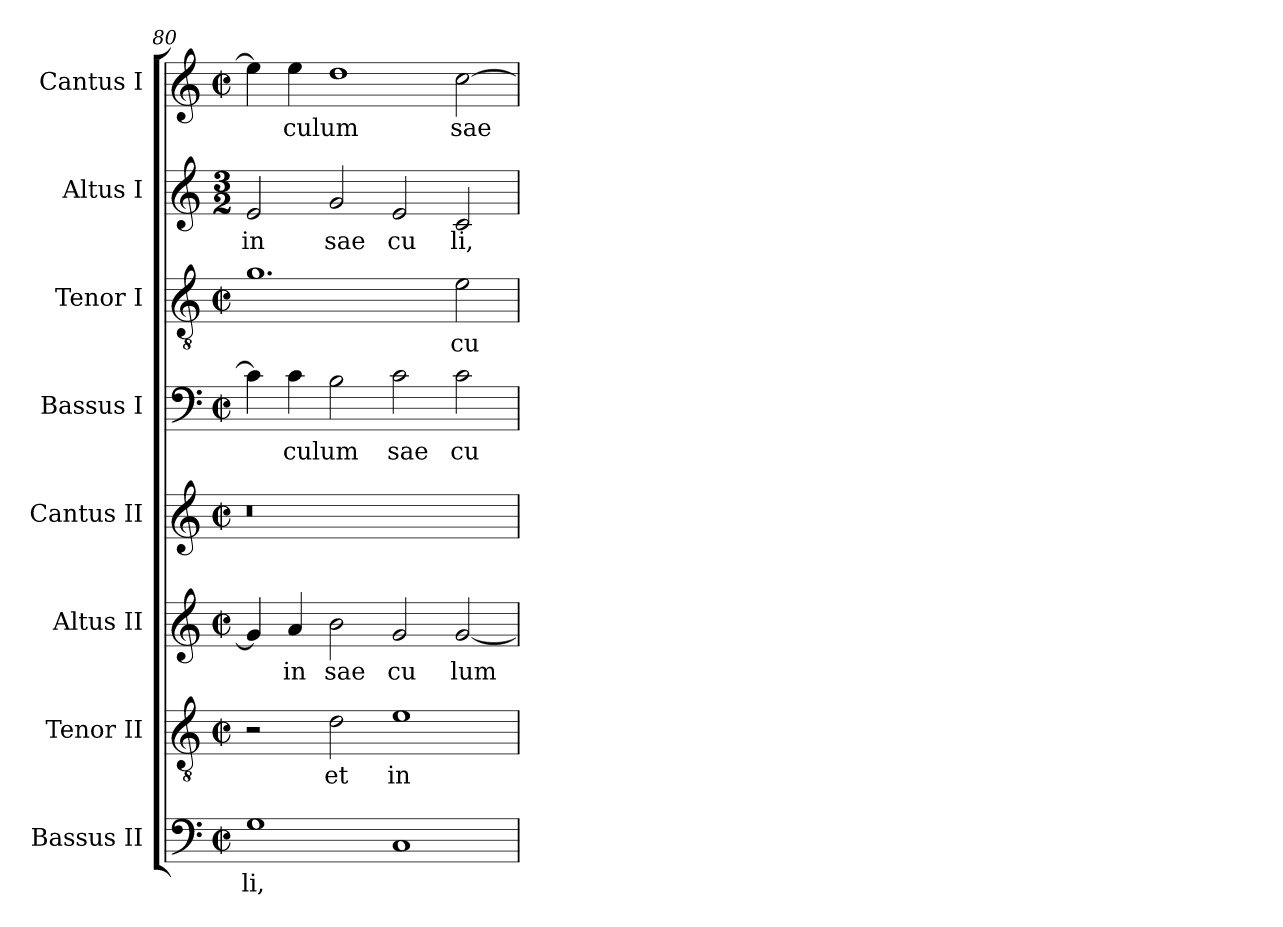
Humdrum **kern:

**kern	**text	**kern	**text	**kern	**text	**kern	**kern	**text	**kern	**text	**kern	**text	**kern	**text
*part8	*part8	*part7	*part7	*part6	*part6	*part5	*part4	*part4	*part3	*part3	*part2	*part2	*part1	*part1
*staff8	*staff8	*staff7	*staff7	*staff6	*staff6	*staff5	*staff4	*staff4	*staff3	*staff3	*staff2	*staff2	*staff1	*staff1
*I"Bassus II	*	*I"Tenor II	*	*I"Altus II	*	*I"Cantus II	*I"Bassus I	*	*I"Tenor I	*	*I"Altus I	*	*I"Cantus I	*
*clefF4	*	*clefGv2	*	*clefG2	*	*clefG2	*clefF4	*	*clefGv2	*	*clefG2	*	*clefG2	*
*M2/2	*	*M2/2	*	*M2/2	*	*M2/2	*M2/2	*	*M2/2	*	*M3/2	*	*M2/2	*
*met(c|)	*	*met(c|)	*	*met(c|)	*	*met(c|)	*met(c|)	*	*met(c|)	*	*	*	*met(c|)	*
=80	=80	=80	=80	=80	=80	=80	=80	=80	=80	=80	=80	=80	=80	=80
!	!LO:LY:b:cj	!	!	!	!	!	!	!	!	!	!	!LO:LY:b:cj	!	!
1G	li,	2r	.	4g/]	.	0r	4c\]	.	1.g	.	2e/	in	4ee\]	.
!	!	!	!	!	!LO:LY:b:cj	!	!	!LO:LY:b	!	!	!	!	!	!LO:LY:b
.	.	.	.	4a/	in	.	4c\	culum	.	.	.	.	4ee\	culum
!	!	!	!LO:LY:b:cj	!	!LO:LY:b:cj	!	!	!	!	!	!	!LO:LY:b:cj	!	!
.	.	2d\	et	2b\	sae	.	2B\	.	.	.	2g/	sae	1dd	.
!	!	!	!LO:LY:b:cj	!	!LO:LY:b:cj	!	!	!LO:LY:b:cj	!	!	!	!LO:LY:b:cj	!	!
1C	.	1e	in	2g/	cu	.	2c\	sae	.	.	2e/	cu	.	.
!	!	!	!	!	!LO:LY:b	!	!	!LO:LY:b:cj	!	!LO:LY:b:cj	!	!LO:LY:b:cj	!	!LO:LY:b
.	.	.	.	[<2g/	lum	.	2c\	cu	2e\	-cu-	2c/	li,	[>2cc\	sae
=	=	=	=	=	=	=	=	=	=	=	=	=	=	=
*-	*-	*-	*-	*-	*-	*-	*-	*-	*-	*-	*-	*-	*-	*-
